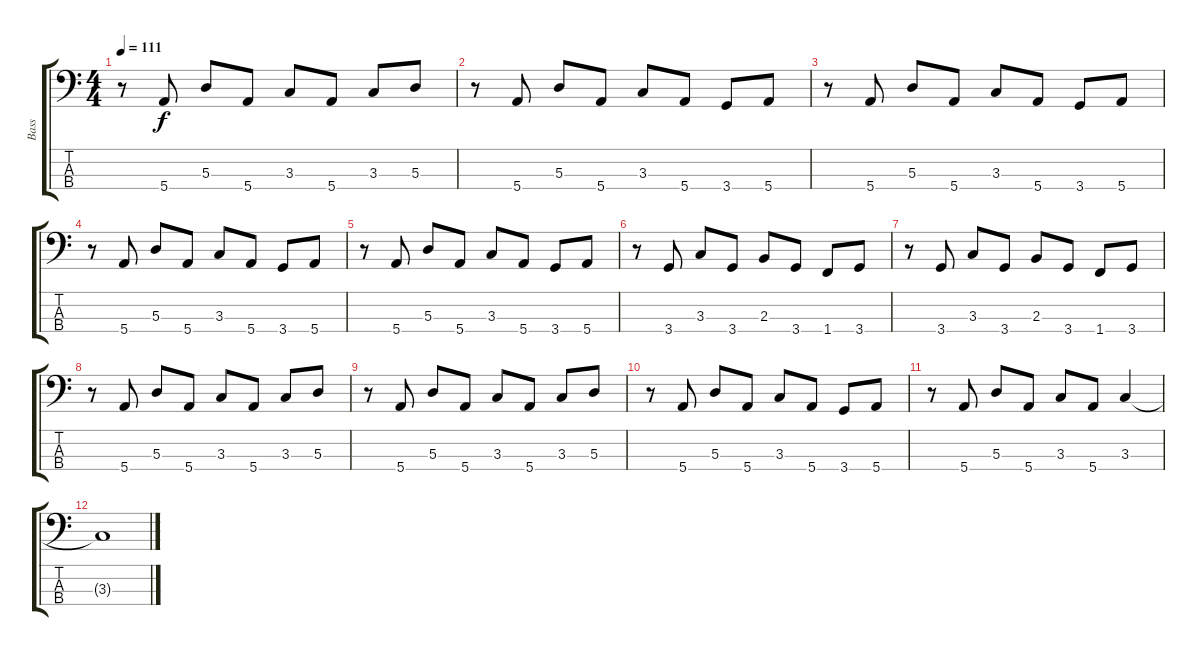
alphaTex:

\track ("Bass" "Bass") {instrument electricbassfinger}
\staff {score tabs}
\tuning (G2 D2 A1 E1) {hide}
\ts (4 4)
\tempo 111
\clef f4
\ks c
r.8{dy f} 5.4.8 5.3.8 5.4.8 3.3.8 5.4.8 3.3.8 5.3.8 |
r.8 5.4.8 5.3.8 5.4.8 3.3.8 5.4.8 3.4.8 5.4.8 |
r.8 5.4.8 5.3.8 5.4.8 3.3.8 5.4.8 3.4.8 5.4.8 |
r.8 5.4.8 5.3.8 5.4.8 3.3.8 5.4.8 3.4.8 5.4.8 |
r.8 5.4.8 5.3.8 5.4.8 3.3.8 5.4.8 3.4.8 5.4.8 |
r.8 3.4.8 3.3.8 3.4.8 2.3.8 3.4.8 1.4.8 3.4.8 |
r.8 3.4.8 3.3.8 3.4.8 2.3.8 3.4.8 1.4.8 3.4.8 |
r.8 5.4.8 5.3.8 5.4.8 3.3.8 5.4.8 3.3.8 5.3.8 |
r.8 5.4.8 5.3.8 5.4.8 3.3.8 5.4.8 3.3.8 5.3.8 |
r.8 5.4.8 5.3.8 5.4.8 3.3.8 5.4.8 3.4.8 5.4.8 |
r.8 5.4.8 5.3.8 5.4.8 3.3.8 5.4.8 3.3.4 |
3.3{t}.1
